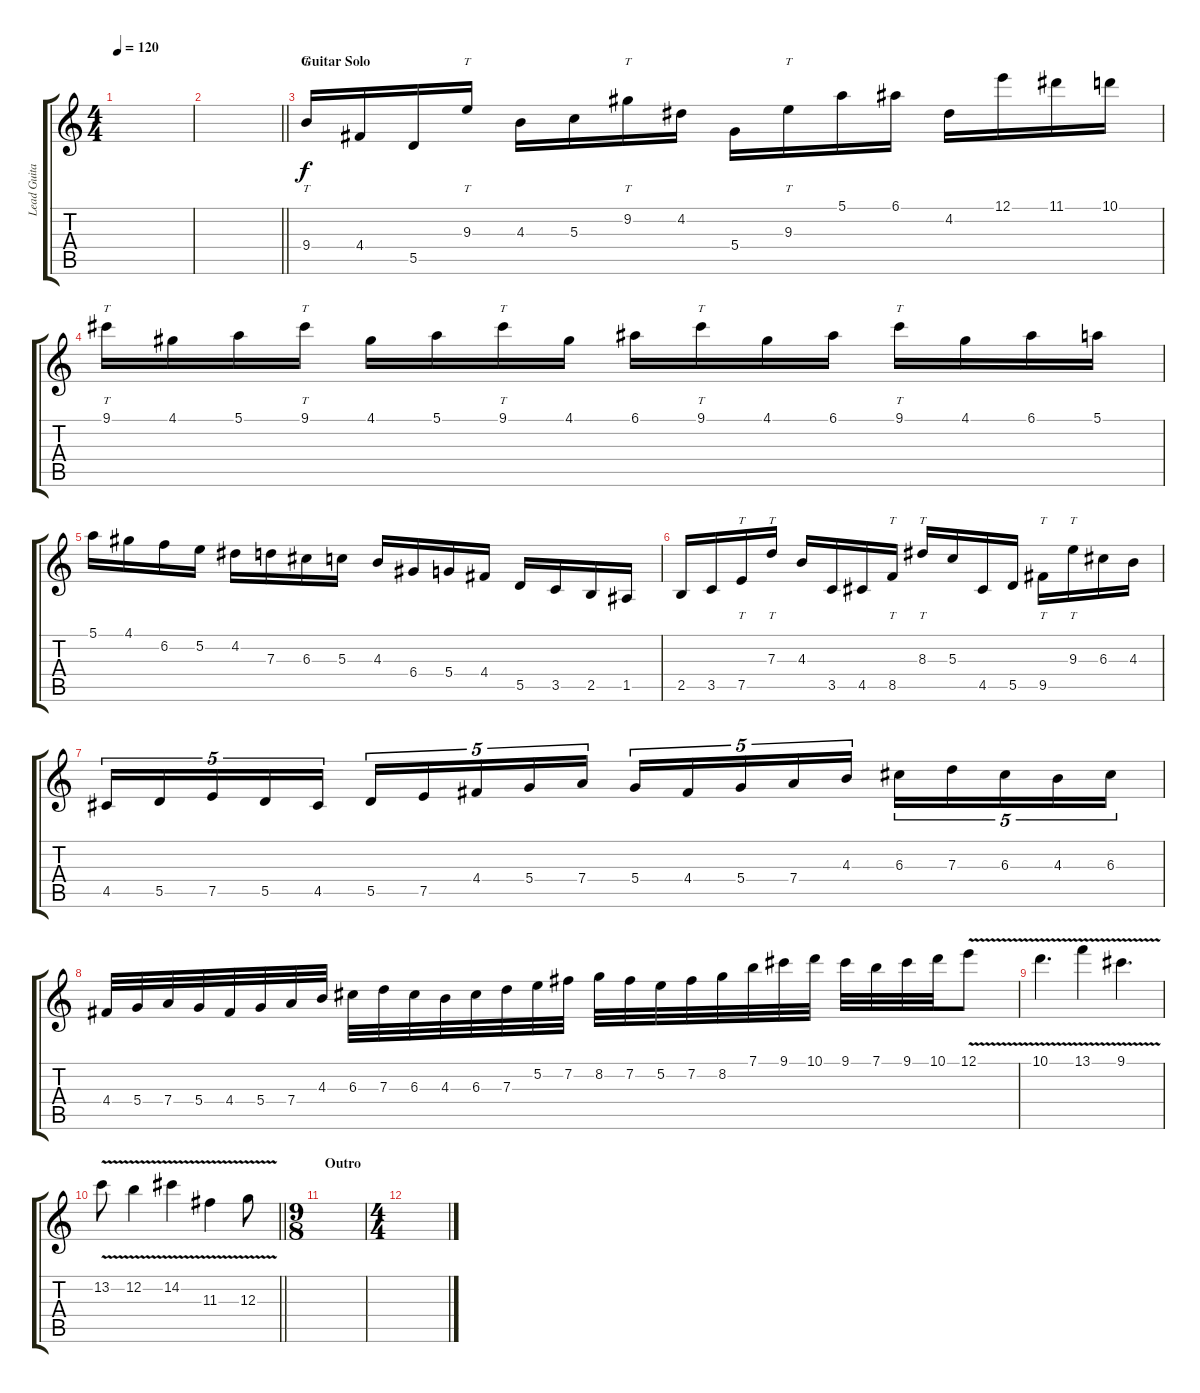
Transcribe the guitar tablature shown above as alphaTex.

\track ("Lead Guitar" "Lead Guita") {instrument overdrivenguitar}
\staff {score tabs}
\tuning (E4 B3 G3 D3 A2 E2) {hide}
\ts (4 4)
\tempo 120
\clef g2
\ks c
|
\barLineRight lightlight
|
\section ("" "Guitar Solo")
9.4.16{tt} 4.4.16 5.5.16 9.3.16{tt} 4.3.16 5.3.16 9.2.16{tt} 4.2.16 5.4.16 9.3.16{tt} 5.1.16 6.1.16 4.2.16 12.1.16 11.1.16 10.1.16 |
9.1.16{tt} 4.1.16 5.1.16 9.1.16{tt} 4.1.16 5.1.16 9.1.16{tt} 4.1.16 6.1.16 9.1.16{tt} 4.1.16 6.1.16 9.1.16{tt} 4.1.16 6.1.16 5.1.16 |
5.1.16 4.1.16 6.2.16 5.2.16 4.2.16 7.3.16 6.3.16 5.3.16 4.3.16 6.4.16 5.4.16 4.4.16 5.5.16 3.5.16 2.5.16 1.5.16 |
2.5.16 3.5.16 7.5.16{tt} 7.3.16{tt} 4.3.16 3.5.16 4.5.16 8.5.16{tt} 8.3.16{tt} 5.3.16 4.5.16 5.5.16 9.5.16{tt} 9.3.16{tt} 6.3.16 4.3.16 |
4.5.16{tu (5 4)} 5.5.16{tu (5 4)} 7.5.16{tu (5 4)} 5.5.16{tu (5 4)} 4.5.16{tu (5 4)} 5.5.16{tu (5 4)} 7.5.16{tu (5 4)} 4.4.16{tu (5 4)} 5.4.16{tu (5 4)} 7.4.16{tu (5 4)} 5.4.16{tu (5 4)} 4.4.16{tu (5 4)} 5.4.16{tu (5 4)} 7.4.16{tu (5 4)} 4.3.16{tu (5 4)} 6.3.16{tu (5 4)} 7.3.16{tu (5 4)} 6.3.16{tu (5 4)} 4.3.16{tu (5 4)} 6.3.16{tu (5 4)} |
4.4.32 5.4.32 7.4.32 5.4.32 4.4.32 5.4.32 7.4.32 4.3.32 6.3.32 7.3.32 6.3.32 4.3.32 6.3.32 7.3.32 5.2.32 7.2.32 8.2.32 7.2.32 5.2.32 7.2.32 8.2.32 7.1.32 9.1.32 10.1.32 9.1.32 7.1.32 9.1.32 10.1.32 12.1{v}.8 |
10.1{v}.4{d} 13.1{v}.4 9.1{v}.4{d} |
\barLineRight lightlight
13.2{v}.8 12.2{v}.4 14.2{v}.4 11.3{v}.4 12.3{v}.8 |
\ts (9 8)
\section ("" "Outro")
|
\ts (4 4)
